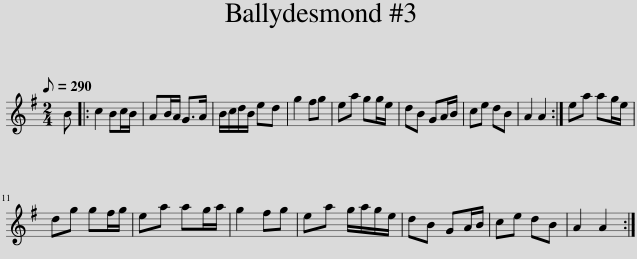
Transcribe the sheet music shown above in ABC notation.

X:1
L:1/8
Q:1/8=290
M:2/4
I:linebreak $
K:G
V:1 treble
V:1
 B |: c2 Bc/B/ | AB/A/ G>A | B/c/d/B/ ed | g2 fg | %5
 ea gg/e/ | dB GA/B/ | ce dB | A2 A2 :| ea ag/e/ |$ %10
 dg gf/g/ | ea ag/a/ | g2 fg | ea g/a/g/e/ | dB GA/B/ | %15
 ce dB | A2 A2 :| %17
